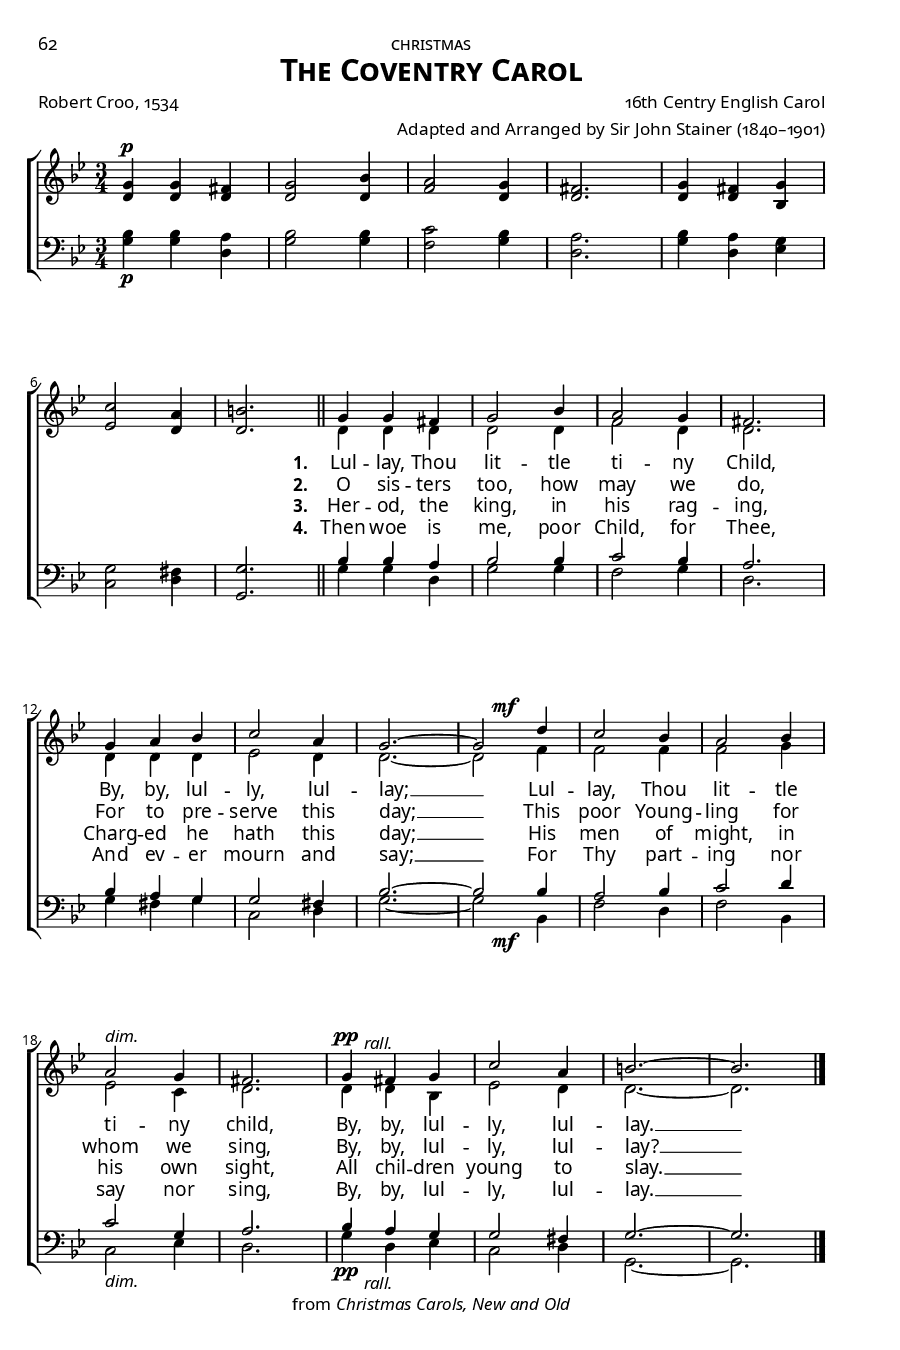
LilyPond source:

\version "2.14.2"
\include "util.ly"
\header {
  title = \markup{\override #'(font-name . "Garamond Premier Pro Semibold"){ \abs-fontsize #15 \smallCapsOldStyle"The Coventry Carol"}}
  poet = \markup\oldStyleNum"Robert Croo, 1534"
  composer = \markup\oldStyleNum"16th Centry English Carol"
  arranger = \markup\oldStyleNum"Adapted and Arranged by Sir John Stainer (1840–1901)"
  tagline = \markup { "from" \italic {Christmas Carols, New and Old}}
}
\paper {
  paper-height = 9\in
  paper-width = 6\in
  indent = 0\in
  %system-system-spacing = #'((basic-distance . 10) (padding . 0))
  %system-system-spacing =
  %  #'((basic-distance . 0)
  %     (minimum-distance . 0)
  %     (padding . -0.35)
  %     (stretchability . 100))
  ragged-last-bottom = ##f
  ragged-bottom = ##f
  two-sided = ##t
  inner-margin = 0.5\in
  outer-margin = 0.25\in
  top-margin = 0.25\in
  bottom-margin = 0.25\in
  first-page-number = #062
  print-first-page-number = ##t
  headerLine = \markup{\override #'(font-name . "Garamond Premier Pro") \smallCapsOldStyle"christmas"}
  oddHeaderMarkup = \markup\fill-line{
     \override #'(font-name . "Garamond Premier Pro")\abs-fontsize #8.5
     \combine 
        \fill-line{"" \if \should-print-page-number
        \oldStylePageNum""
        }
        \fill-line{\headerLine}
  }
  evenHeaderMarkup = \markup {
     \override #'(font-name . "Garamond Premier Pro")\abs-fontsize #8.5
     \combine
        \if \should-print-page-number
        \oldStylePageNum""
        \fill-line{\headerLine}
  }
}
#(set-global-staff-size 15) \paper{ #(define fonts (make-pango-font-tree "GoudyOlSt BT" "Garamond Premier Pro" "Garamond Premier Pro" (/ 15 20))) }
global = {
  \key bes \major
  \time 3/4
  \override DynamicLineSpanner #'staff-padding = #0.0
  \override DynamicLineSpanner #'Y-extent = #'(-1 . 1)
}

sopMusic = \relative c'' {
  <g d>4^\p <g d> <fis d> |
  <g d>2 <bes d,>4 |
  <a f>2 <g d>4 |
  <fis d>2. |
  <g d>4 <fis d> <g bes,> | \break
  <c ees,>2 <a d,>4 | 
  <b d,>2. \bar "||" 
  
  g4 g fis |
  g2 bes4 |
  a2 g4 |
  fis2. | \break
  
  g4 a bes |
  c2 a4 |
  g2.~ |
  <<g2 {s4 s^\mf}>> d'4 |
  c2 bes4 |
  a2 bes4 | \break
  
  a2^\markup\italic"dim." g4 |
  fis2. |
  <<g4 {s8^\pp s^\markup\italic"rall."}>> fis4 g |
  c2 a4 |
  b2.~ |
  b2. \bar "|."
}
sopWords = \lyricmode {
  
}

altoMusic = \relative c' {
  s2.*7 |
  
  d4 d d |
  d2 d4 |
  f2 d4 |
  d2. |
  
  d4 d d |
  ees2 d4 |
  d2.~ |
  d2 f4 |
  f2 f4 |
  f2 g4 |
  
  ees2 c4 |
  d2. |
  d4 d bes |
  ees2 d4 |
  d2.~ |
  d2. \bar "|."
}
altoWords = \lyricmode {
  \dropLyricsXI
  \repeat unfold 14 \skip 1
  \set stanza = #"1. "
  Lul -- lay, Thou lit -- tle ti -- ny Child,
  By, by, lul -- ly, lul -- lay; __
  Lul -- lay, Thou lit -- tle ti -- ny child,
  By, by, lul -- ly, lul -- lay. __
}
altoWordsII = \lyricmode {
  \dropLyricsXI
  \repeat unfold 14 \skip 1
  \set stanza = #"2. "
  O sis -- ters too, how may we do,
  For to pre -- serve this day; __
  This poor Young -- ling for whom we sing,
  By, by, lul -- ly, lul -- lay? __
}
altoWordsIII = \lyricmode {
  \dropLyricsXI
  \repeat unfold 14 \skip 1
  \set stanza = #"3. "
  Her -- od, the king, in his rag -- ing,
  Charg -- ed he hath this day; __
  His men of might, in his own sight,
  All chil -- dren young to slay. __
}
altoWordsIV = \lyricmode {
  \dropLyricsXI
  \repeat unfold 14 \skip 1
  \set stanza = #"4. "
  Then woe is me, poor Child, for Thee,
  And ev -- er mourn and say; __
  For Thy part -- ing nor say nor sing,
  By, by, lul -- ly, lul -- lay. __
}

tenorMusic = \relative c' {
  s2.*6_\p |
  
  <g g,>2. ~ |
  
  bes4 bes a |
  bes2 bes4 |
  c2 bes4 |
  a2. |
  
  bes4 a g |
  g2 fis4 |
  bes2.~ |
  <<bes2 {s4 s_\mf}>> bes4 |
  a2 bes4 |
  c2 d4 |
  
  c2_\markup\italic"dim." g4 |
  a2. |
  <<bes4 {s8_\pp s_\markup\italic"rall."}>> a4 g |
  g2 fis4 |
  g2.~ |
  g2. \bar "|."
}
tenorWords = \lyricmode {

}

bassMusic = \relative c' {
  <bes g>4 q <a d,> |
  <bes g>2 q4 |
  <c f,>2 <bes g>4 |
  <a d,>2. |
  <bes g>4 <a d,> <g ees> |
  <g c,>2 <fis d>4 |
  
  s2. |
  g4 g d |
  g2 g4 |
  f2 g4 |
  d2. |
  
  g4 fis g |
  c,2 d4 |
  g2.~ |
  g2 bes,4 |
  f'2 d4 |
  f2 bes,4 |
  
  c2 ees4 |
  d2. |
  g4 d ees |
  c2 d4 |
  g,2.~ |
  g2. \bar "|."
}
bassWords = \lyricmode {

}

\score {
  <<
   \new ChoirStaff <<
%    \new Lyrics = sopranos \with { \override VerticalAxisGroup #'nonstaff-relatedstaff-spacing = #'((basic-distance . 1)) }
    \new Staff = women <<
      \new Voice = "sopranos" { \voiceOne << \global \sopMusic >> }
      \new Voice = "altos" { \voiceTwo << \global \altoMusic >> }
    >>
    \new Lyrics \with { alignAboveContext = #"women" \override VerticalAxisGroup #'nonstaff-relatedstaff-spacing = #'((basic-distance . 1))} \lyricsto "sopranos" \sopWords
    \new Lyrics = "altosIV"  \with { alignBelowContext = #"women" } \lyricsto "sopranos" \altoWordsIV
    \new Lyrics = "altosIII"  \with { alignBelowContext = #"women" } \lyricsto "sopranos" \altoWordsIII
    \new Lyrics = "altosII"  \with { alignBelowContext = #"women" } \lyricsto "sopranos" \altoWordsII
    \new Lyrics = "altos"  \with { alignBelowContext = #"women" \override VerticalAxisGroup #'nonstaff-relatedstaff-spacing = #'((padding . -0.5)) } \lyricsto "sopranos" \altoWords
   \new Staff = men <<
      \clef bass
      \new Voice = "tenors" { \voiceOne << \global \tenorMusic >> }
      \new Voice = "basses" { \voiceTwo << \global \bassMusic >> }
    >>
    \new Lyrics \with { alignAboveContext = #"men" \override VerticalAxisGroup #'nonstaff-relatedstaff-spacing = #'((basic-distance . 1)) } \lyricsto "tenors" \tenorWords
    \new Lyrics \with { alignBelowContext = #"men" \override VerticalAxisGroup #'nonstaff-relatedstaff-spacing = #'((basic-distance . 1)) } \lyricsto "basses" \bassWords
  >>
%    \new PianoStaff << \new Staff { \new Voice { \pianoRH } } \new Staff { \clef "bass" \pianoLH } >>
  >>
  \layout {
    \context {
      \Score
      %\override SpacingSpanner #'base-shortest-duration = #(ly:make-moment 1 8)
      %\override SpacingSpanner #'common-shortest-duration = #(ly:make-moment 1 4)
    }
    \context {
      % Remove all empty staves
      % \Staff \RemoveEmptyStaves \override VerticalAxisGroup #'remove-first = ##t
    }
    \context {
      \Lyrics
      \override LyricText #'X-offset = #center-on-word
    }
  }
  \midi {
    \tempo 4 = 90
    \set Staff.midiInstrument = "piccolo"
  
    \context {
      \Voice
      \remove "Dynamic_performer"
    }
  }
}
